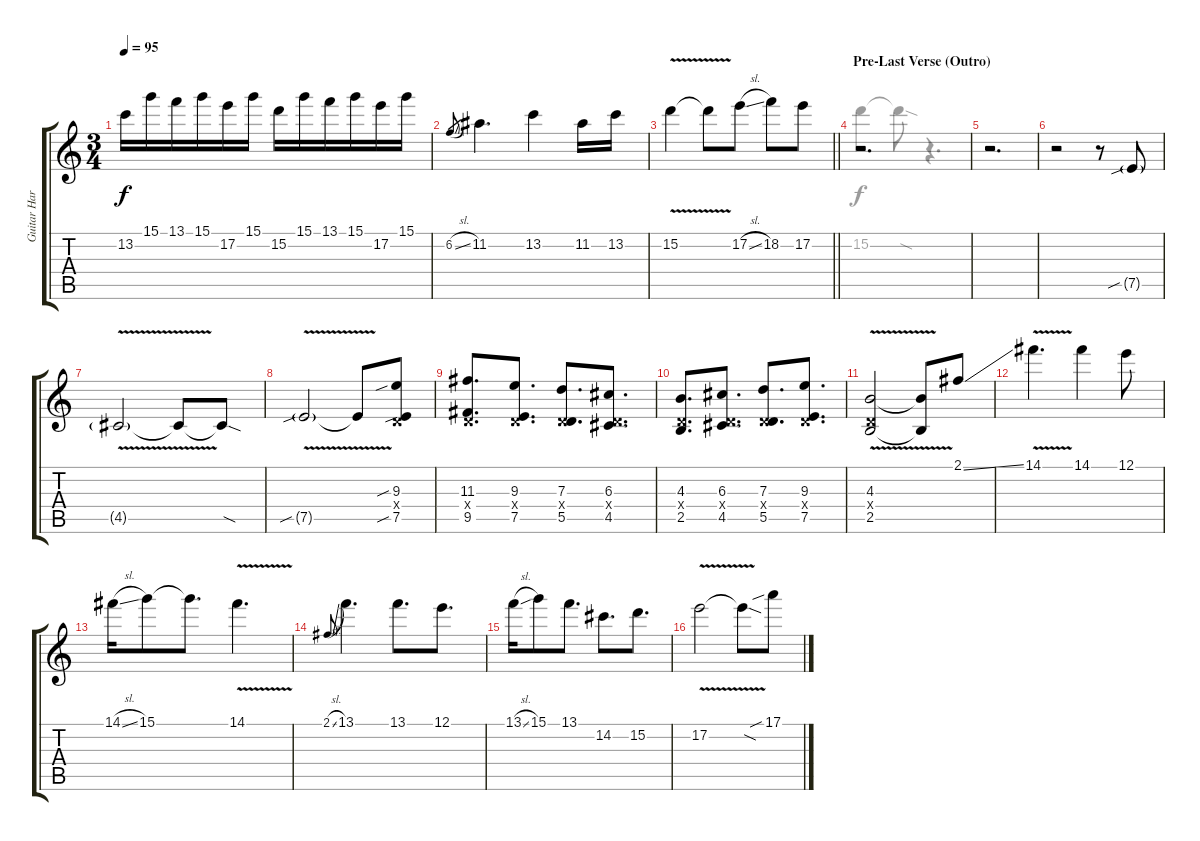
\track ("Guitar Harmony Zacky" "Guitar Har") {instrument distortionguitar}
\staff {score tabs}
\tuning (E4 B3 G3 D3 A2 D2) {hide}
\voice
\ts (3 4)
\tempo 95
\clef g2
\ks c
13.2.16{dy f} 15.1.16 13.1.16 15.1.16{beam merge} 17.2.16 15.1.16{beam split} 15.2.16 15.1.16{beam merge} 13.1.16 15.1.16{beam merge} 17.2.16 15.1.16 |
6.2{sl}.8{gr} 11.2.4{d} 13.2.4 11.2.16 13.2.16 |
\barLineRight lightlight
15.2{v}.4 15.2{t}.8 17.2{sl}.8 18.2.8 17.2.8 |
\section ("" "Pre-Last Verse (Outro)")
r.2{d} |
r.2{d} |
r.2{volume 15} r.8 7.5{sib g}.8 |
4.5{v g}.2 4.5{t}.8 4.5{sod t}.8 |
7.5{v sib g}.2 7.5{t}.8 (9.3{sib} 0.4{x} 7.5{sib}).8 |
(11.3 0.4{x} 9.5).8{d} (9.3 0.4{x} 7.5).8{d} (7.3 0.4{x} 5.5).8{d beam merge} (6.3 0.4{x} 4.5).8{d} |
(4.3 0.4{x} 2.5).8{d} (6.3 0.4{x} 4.5).8{d} (7.3 0.4{x} 5.5).8{d beam merge} (9.3 0.4{x} 7.5).8{d} |
(4.3{v} 0.4{x} 2.5).2 (4.3{t} 2.5{t}).8 2.1{ss}.8 |
14.1{v}.4{d} 14.1.4 12.1.8 |
14.1{sl}.16 15.1.8 15.1{t}.8{d} 14.1{v}.4{d} |
2.1{sl}.8{gr onbeat} 13.1.4{d} 13.1.8{d beam merge} 12.1.8{d} |
13.1{sl}.16 15.1.8 13.1.8{d} 14.2.8{d beam merge} 15.2.8{d} |
17.2{v}.2 17.2{sod t}.8 17.1{sib}.8
\voice
\clef g2
\ottava regular
\simile none
\ks c
|
|
\barLineRight lightlight
|
15.2.4 15.2{sod t}.8 r.4{d} |
|
|
|
|
|
|
|
|
|
|
|
